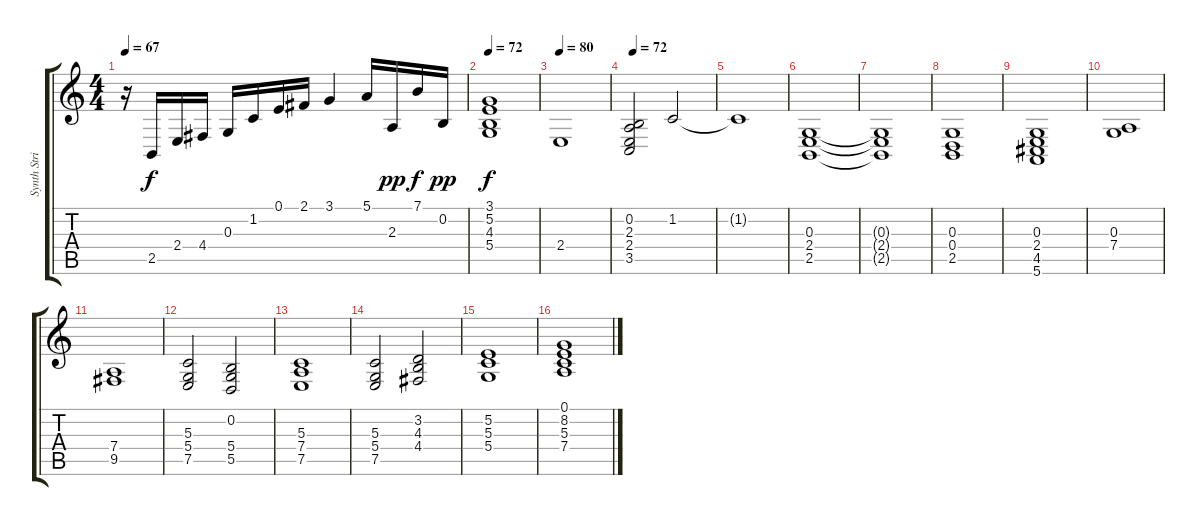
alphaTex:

\track ("Synth Strings" "Synth Stri") {instrument synthstrings1}
\staff {score tabs}
\tuning (E4 B3 G3 D3 A2 E2) {hide}
\ts (4 4)
\tempo 67
\clef g2
\ks c
r.16{dy f instrument synthstrings1} 2.5.16 2.4.16 4.4.16 0.3.16 1.2.16 0.1.16 2.1.16 3.1.4 5.1.16 2.3.16{dy pp} 7.1.16{dy f} 0.2.16{dy pp} |
\tempo 72
(3.1 5.2 4.3 5.4).1{dy f} |
\tempo 80
2.4.1 |
\tempo 72
(0.2 2.3 2.4 3.5).2 1.2.2 |
1.2{t}.1 |
(0.3 2.4 2.5).1 |
(0.3{t} 2.4{t} 2.5{t}).1 |
(0.3 0.4 2.5).1 |
(0.3 2.4 4.5 5.6).1 |
(0.3 7.4).1 |
(7.4 9.5).1 |
(5.3 5.4 7.5).2 (0.2 5.4 5.5).2 |
(5.3 7.4 7.5).1 |
(5.3 5.4 7.5).2 (3.2 4.3 4.4).2 |
(5.2 5.3 5.4).1 |
(0.1 8.2 5.3 7.4).1
